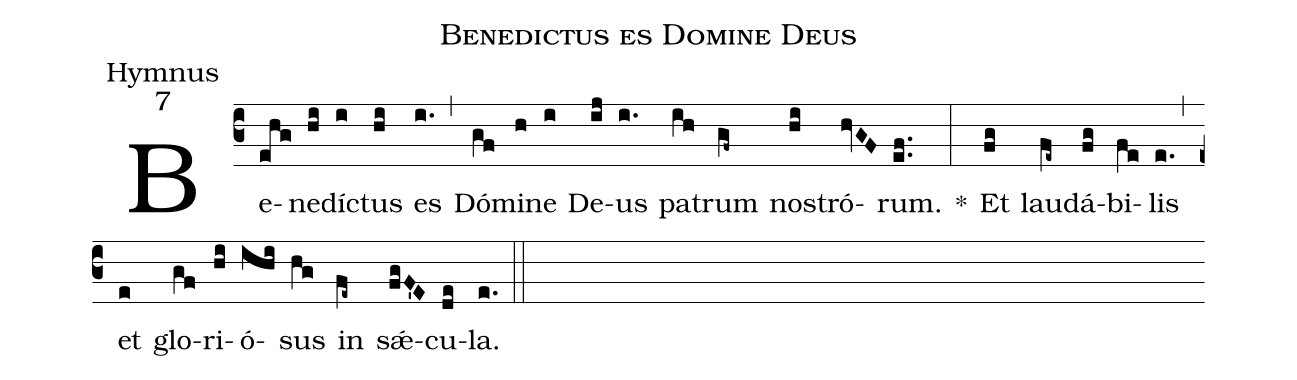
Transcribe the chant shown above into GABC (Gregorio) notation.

name:Benedictus es Domine Deus;
office-part:Hymnus;
mode:7;
%%
(c3)Be(ehg)ne(hi)dí(i)ctus(hi) es(i.) (,) Dó(gf)mi(h)ne(i) De(ij)us(i.) pa(ih)trum(gf~) nos(hi)tró(hvGF)rum.(ef..) *(:) Et(fg) lau(fe~)dá(fg)bi(fe)lis(e.) (,) et(e) glo(gf)ri(hi)ó(ihi)sus(hg) in(fe~) s<sp>'æ</sp>(fgF'E)cu(de)la.(e.) (::)
